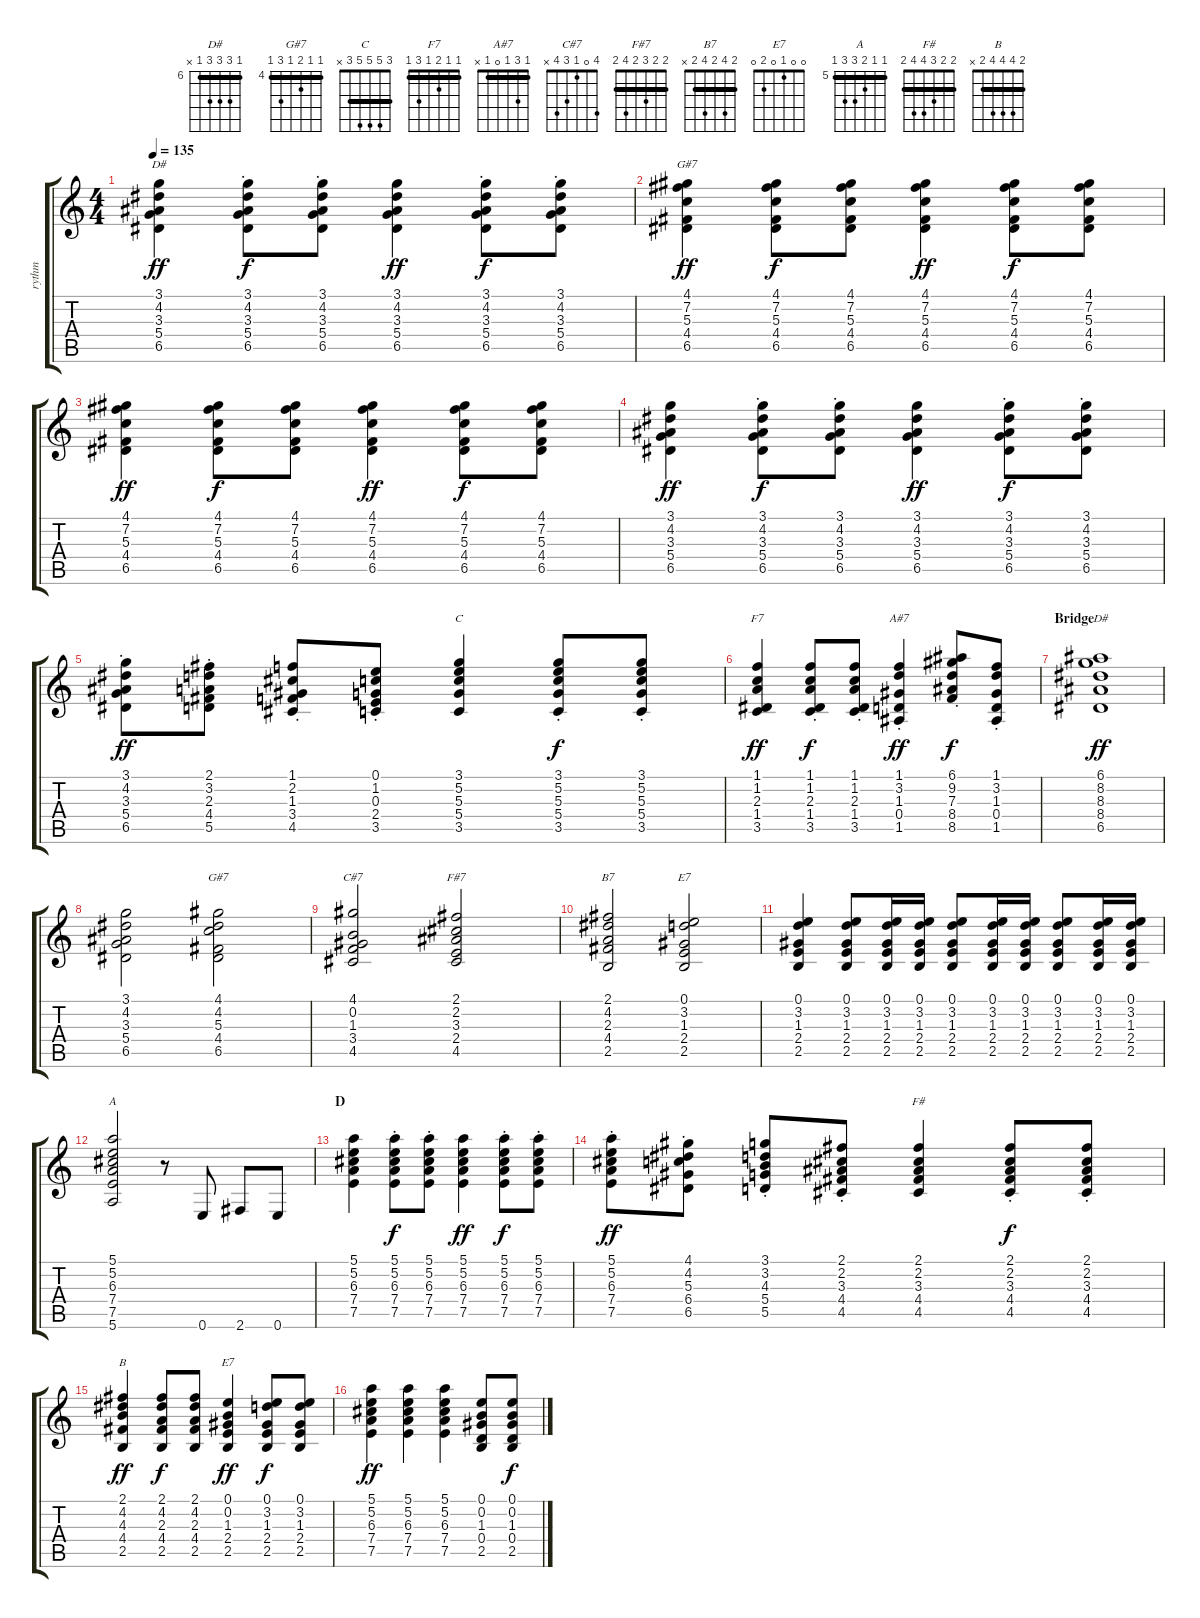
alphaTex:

\track ("rythm" "rythm") {instrument acousticguitarsteel}
\staff {score tabs}
\tuning (E4 B3 G3 D3 A2 E2) {hide}
\chord ("D#" 3 4 3 5 6 x) {firstfret 3 barre 3}
\chord ("G#7" 4 7 5 4 6 4) {firstfret 4 barre 4}
\chord ("C" 3 5 5 5 3 x) {barre 3}
\chord ("F7" 1 1 2 1 3 1) {barre 1}
\chord ("A#7" 1 3 1 0 1 x) {barre 1}
\chord ("D#" 6 8 8 8 6 x) {firstfret 6 barre 6}
\chord ("G#7" 4 4 5 4 6 4) {firstfret 4 barre 4}
\chord ("C#7" 4 0 1 3 4 x)
\chord ("F#7" 2 2 3 2 4 2) {barre 2}
\chord ("B7" 2 4 2 4 2 x) {barre 2}
\chord ("E7" 0 3 1 2 2 0)
\chord ("A" 5 5 6 7 7 5) {firstfret 5 barre 5}
\chord ("F#" 2 2 3 4 4 2) {barre 2}
\chord ("B" 2 4 4 4 2 x) {barre 2}
\chord ("E7" 0 0 1 0 2 0)
\ts (4 4)
\tempo 135
\clef g2
\ks c
(3.1 4.2 3.3 5.4 6.5).4{ch "D#" dy ff} (3.1{st} 4.2 3.3 5.4 6.5).8{dy f} (3.1{st} 4.2 3.3 5.4 6.5).8 (3.1 4.2 3.3 5.4 6.5).4{dy ff} (3.1{st} 4.2 3.3 5.4 6.5).8{dy f} (3.1{st} 4.2 3.3 5.4 6.5).8 |
(4.1 7.2 5.3 4.4 6.5).4{ch "G#7" dy ff} (4.1 7.2 5.3 4.4 6.5).8{dy f} (4.1 7.2 5.3 4.4 6.5).8 (4.1 7.2 5.3 4.4 6.5).4{dy ff} (4.1 7.2 5.3 4.4 6.5).8{dy f} (4.1 7.2 5.3 4.4 6.5).8 |
(4.1 7.2 5.3 4.4 6.5).4{dy ff} (4.1 7.2 5.3 4.4 6.5).8{dy f} (4.1 7.2 5.3 4.4 6.5).8 (4.1 7.2 5.3 4.4 6.5).4{dy ff} (4.1 7.2 5.3 4.4 6.5).8{dy f} (4.1 7.2 5.3 4.4 6.5).8 |
(3.1 4.2 3.3 5.4 6.5).4{dy ff} (3.1{st} 4.2 3.3 5.4 6.5).8{dy f} (3.1{st} 4.2 3.3 5.4 6.5).8 (3.1 4.2 3.3 5.4 6.5).4{dy ff} (3.1{st} 4.2 3.3 5.4 6.5).8{dy f} (3.1{st} 4.2 3.3 5.4 6.5).8 |
(3.1{st} 4.2 3.3 5.4 6.5).8{dy ff} (2.1{st} 3.2 2.3 4.4 5.5).8 (1.1{st} 2.2 1.3 3.4 4.5).8 (0.1{st} 1.2 0.3 2.4 3.5).8 (3.1 5.2 5.3 5.4 3.5).4{ch "C"} (3.1{st} 5.2 5.3 5.4 3.5).8{dy f} (3.1{st} 5.2 5.3 5.4 3.5).8 |
(1.1 1.2 2.3 1.4 3.5).4{ch "F7" dy ff} (1.1{st} 1.2 2.3 1.4 3.5).8{dy f} (1.1{st} 1.2 2.3 1.4 3.5).8 (1.1{st} 3.2 1.3 0.4 1.5).4{ch "A#7" dy ff} (6.1{st} 9.2 7.3 8.4 8.5).8{dy f} (1.1{st} 3.2 1.3 0.4 1.5).8 |
\section ("" "Bridge")
(6.1 8.2 8.3 8.4 6.5).1{ch "D#" dy ff} |
(3.1 4.2 3.3 5.4 6.5).2 (4.1 4.2 5.3 4.4 6.5).2{ch "G#7"} |
(4.1 0.2 1.3 3.4 4.5).2{ch "C#7"} (2.1 2.2 3.3 2.4 4.5).2{ch "F#7"} |
(2.1 4.2 2.3 4.4 2.5).2{ch "B7"} (0.1 3.2 1.3 2.4 2.5).2{ch "E7"} |
(0.1 3.2 1.3 2.4 2.5).4 (0.1 3.2 1.3 2.4 2.5).8 (0.1 3.2 1.3 2.4 2.5).16 (0.1 3.2 1.3 2.4 2.5).16 (0.1 3.2 1.3 2.4 2.5).8 (0.1 3.2 1.3 2.4 2.5).16 (0.1 3.2 1.3 2.4 2.5).16 (0.1 3.2 1.3 2.4 2.5).8 (0.1 3.2 1.3 2.4 2.5).16 (0.1 3.2 1.3 2.4 2.5).16 |
(5.1 5.2 6.3 7.4 7.5 5.6).2{ch "A"} r.8 0.6.8 2.6.8 0.6.8 |
\section ("" "D")
(5.1 5.2 6.3 7.4 7.5).4 (5.1{st} 5.2 6.3 7.4 7.5).8{dy f} (5.1{st} 5.2 6.3 7.4 7.5).8 (5.1 5.2 6.3 7.4 7.5).4{dy ff} (5.1{st} 5.2 6.3 7.4 7.5).8{dy f} (5.1{st} 5.2 6.3 7.4 7.5).8 |
(5.1{st} 5.2 6.3 7.4 7.5).8{dy ff} (4.1{st} 4.2 5.3 6.4 6.5).8 (3.1{st} 3.2 4.3 5.4 5.5).8 (2.1{st} 2.2 3.3 4.4 4.5).8 (2.1 2.2 3.3 4.4 4.5).4{ch "F#"} (2.1{st} 2.2 3.3 4.4 4.5).8{dy f} (2.1{st} 2.2 3.3 4.4 4.5).8 |
(2.1 4.2 4.3 4.4 2.5).4{ch "B" dy ff} (2.1 4.2 2.3 4.4 2.5).8{dy f} (2.1 4.2 2.3 4.4 2.5).8 (0.1 0.2 1.3 2.4 2.5).4{ch "E7" dy ff} (0.1 3.2 1.3 2.4 2.5).8{dy f} (0.1 3.2 1.3 2.4 2.5).8 |
(5.1 5.2 6.3 7.4 7.5).4{dy ff} (5.1 5.2 6.3 7.4 7.5).4 (5.1 5.2 6.3 7.4 7.5).4 (0.1 0.2 1.3 0.4 2.5).8 (0.1 0.2 1.3 0.4 2.5).8{dy f}
